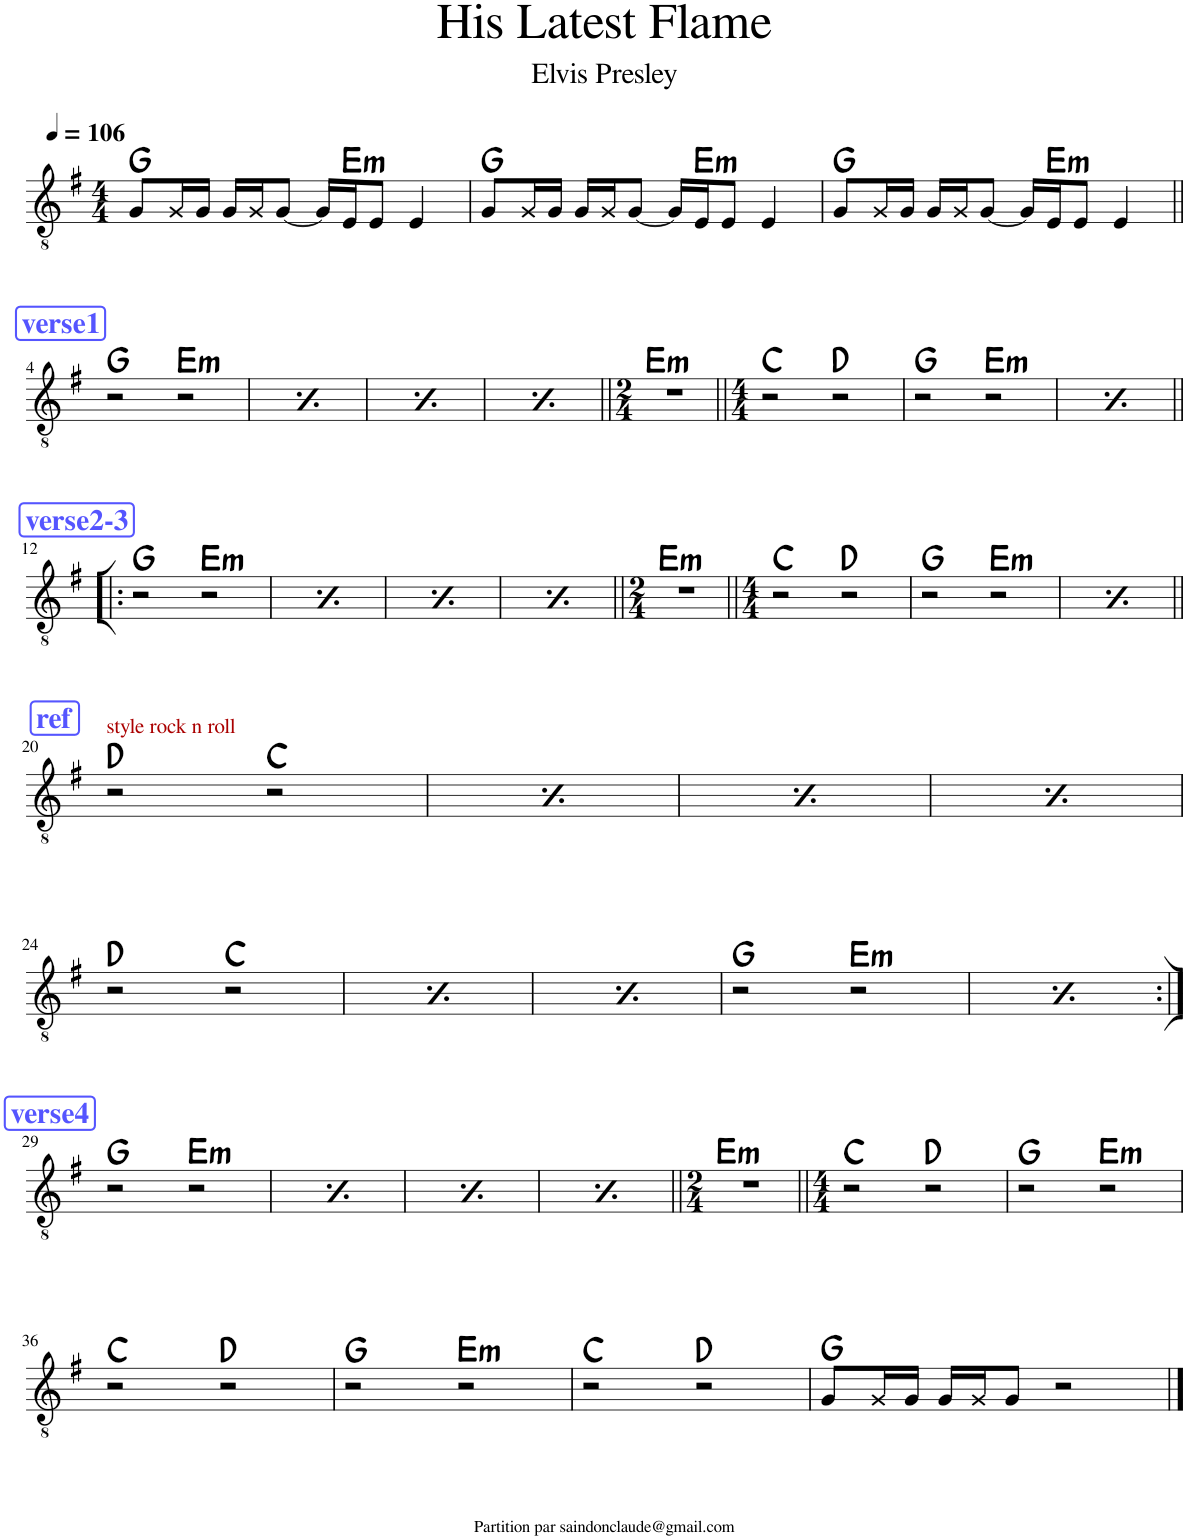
**kern	**harte
*part1	*part1
*staff1	*
*I"Classical Guitar	*
*I'Guit.	*
*clefGv2	*
*k[f#]	*
*M4/4	*
*MM106	*
=1	=1
8G/L	G:maj
16G/L	.
16G/JJ	.
16G/LL	.
16G/J	.
[8G/J	.
16G/LL]	.
!	!LO:H:kt=m
16E/J	E:min
8E/J	.
4E/	.
=2	=2
8G/L	G:maj
16G/L	.
16G/JJ	.
16G/LL	.
16G/J	.
[8G/J	.
16G/LL]	.
!	!LO:H:kt=m
16E/J	E:min
8E/J	.
4E/	.
=3	=3
8G/L	G:maj
16G/L	.
16G/JJ	.
16G/LL	.
16G/J	.
[8G/J	.
16G/LL]	.
!	!LO:H:kt=m
16E/J	E:min
8E/J	.
4E/	.
!!LO:LB:g=z
!!LO:REH:place=s1:a:B:cj:color=#5555FF:fs=14:t=verse1
=4||	=4||
2r	G:maj
!	!LO:H:kt=m
2r	E:min
!!LO:REH:place=s1:a:B:cj:color=#5555FF:fs=14:t=verse1
=5	=5
2r	G:maj
!	!LO:H:kt=m
2r	E:min
!!LO:REH:place=s1:a:B:cj:color=#5555FF:fs=14:t=verse1
=6	=6
2r	G:maj
!	!LO:H:kt=m
2r	E:min
!!LO:REH:place=s1:a:B:cj:color=#5555FF:fs=14:t=verse1
=7	=7
2r	G:maj
!	!LO:H:kt=m
2r	E:min
=8||	=8||
*M2/4	*
!	!LO:H:kt=m
2r	E:min
=9||	=9||
*M4/4	*
2r	C:maj
2r	D:maj
=10	=10
2r	G:maj
!	!LO:H:kt=m
2r	E:min
=11	=11
2r	G:maj
!	!LO:H:kt=m
2r	E:min
!!LO:LB:g=z
!!LO:REH:place=s1:a:B:cj:color=#5555FF:fs=14:t=verse2-3
=12!|:	=12!|:
2r	G:maj
!	!LO:H:kt=m
2r	E:min
!!LO:REH:place=s1:a:B:cj:color=#5555FF:fs=14:t=verse2-3
=13	=13
2r	G:maj
!	!LO:H:kt=m
2r	E:min
!!LO:REH:place=s1:a:B:cj:color=#5555FF:fs=14:t=verse2-3
=14	=14
2r	G:maj
!	!LO:H:kt=m
2r	E:min
!!LO:REH:place=s1:a:B:cj:color=#5555FF:fs=14:t=verse2-3
=15	=15
2r	G:maj
!	!LO:H:kt=m
2r	E:min
=16||	=16||
*M2/4	*
!	!LO:H:kt=m
2r	E:min
=17||	=17||
*M4/4	*
2r	C:maj
2r	D:maj
=18	=18
2r	G:maj
!	!LO:H:kt=m
2r	E:min
=19	=19
2r	G:maj
!	!LO:H:kt=m
2r	E:min
!!LO:LB:g=z
!!LO:REH:place=s1:a:B:cj:color=#5555FF:fs=14:t=ref
=20||	=20||
!LO:TX:a:color=#AA0000:t=style rock n roll	!
2r	D:maj
2r	C:maj
!!LO:REH:place=s1:a:B:cj:color=#5555FF:fs=14:t=ref
=21	=21
!LO:TX:a:color=#AA0000:t=style rock n roll	!
2r	D:maj
2r	C:maj
!!LO:REH:place=s1:a:B:cj:color=#5555FF:fs=14:t=ref
=22	=22
!LO:TX:a:color=#AA0000:t=style rock n roll	!
2r	D:maj
2r	C:maj
!!LO:REH:place=s1:a:B:cj:color=#5555FF:fs=14:t=ref
=23	=23
!LO:TX:a:color=#AA0000:t=style rock n roll	!
2r	D:maj
2r	C:maj
!!LO:LB:g=z
=24	=24
2r	D:maj
2r	C:maj
=25	=25
2r	D:maj
2r	C:maj
=26	=26
2r	D:maj
2r	C:maj
=27	=27
2r	G:maj
!	!LO:H:kt=m
2r	E:min
=28	=28
2r	G:maj
!	!LO:H:kt=m
2r	E:min
!!LO:LB:g=z
!!LO:REH:place=s1:a:B:cj:color=#5555FF:fs=14:t=verse4
=29:|!	=29:|!
2r	G:maj
!	!LO:H:kt=m
2r	E:min
!!LO:REH:place=s1:a:B:cj:color=#5555FF:fs=14:t=verse4
=30	=30
2r	G:maj
!	!LO:H:kt=m
2r	E:min
!!LO:REH:place=s1:a:B:cj:color=#5555FF:fs=14:t=verse4
=31	=31
2r	G:maj
!	!LO:H:kt=m
2r	E:min
!!LO:REH:place=s1:a:B:cj:color=#5555FF:fs=14:t=verse4
=32	=32
2r	G:maj
!	!LO:H:kt=m
2r	E:min
=33||	=33||
*M2/4	*
!	!LO:H:kt=m
2r	E:min
=34||	=34||
*M4/4	*
2r	C:maj
2r	D:maj
=35	=35
2r	G:maj
!	!LO:H:kt=m
2r	E:min
!!LO:LB:g=z
=36	=36
2r	C:maj
2r	D:maj
=37	=37
2r	G:maj
!	!LO:H:kt=m
2r	E:min
=38	=38
2r	C:maj
2r	D:maj
=39	=39
8G/L	G:maj
16G/L	.
16G/JJ	.
16G/LL	.
16G/J	.
8G/J	.
2r	.
==	==
*-	*-
